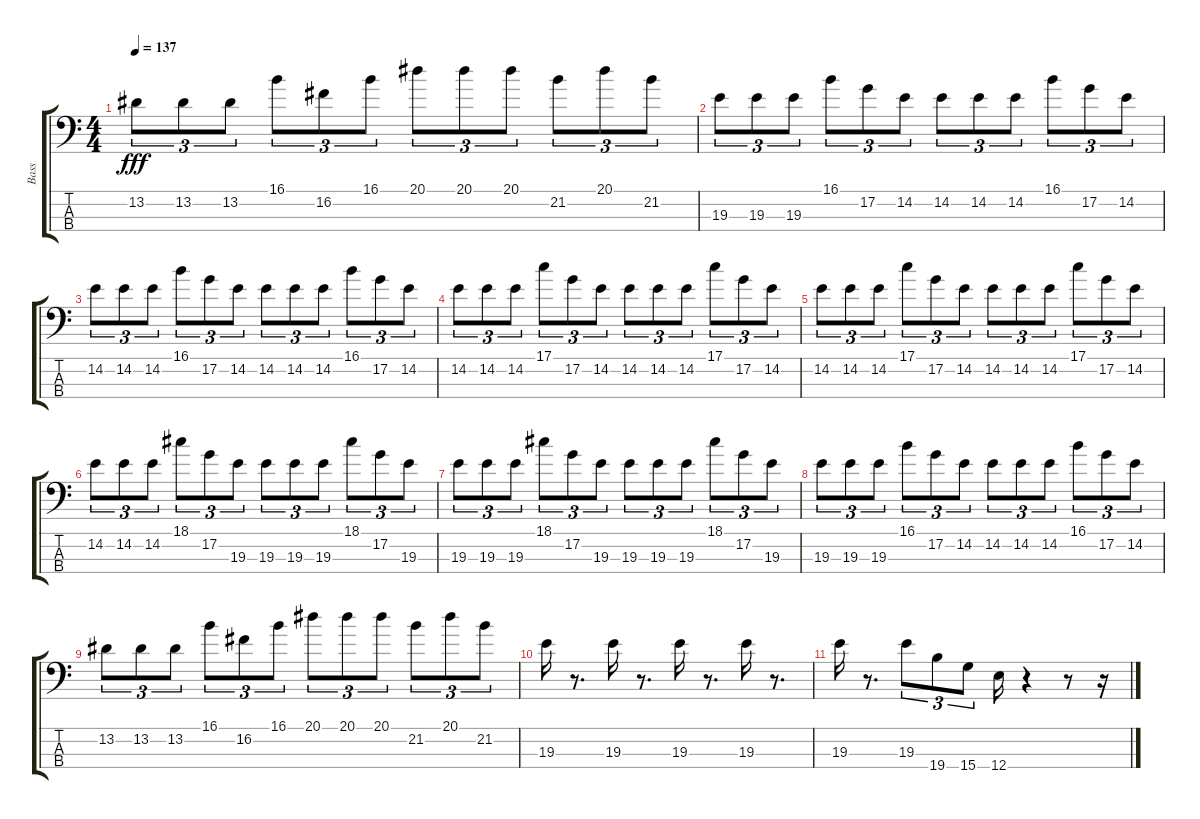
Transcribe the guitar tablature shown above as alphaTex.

\track ("Bass" "Bass") {instrument fretlessbass}
\staff {score tabs}
\tuning (G2 D2 A1 E1) {hide}
\ts (4 4)
\tempo 137
\clef f4
\ks c
13.2.8{tu (3 2) dy fff} 13.2.8{tu (3 2)} 13.2.8{tu (3 2)} 16.1.8{tu (3 2)} 16.2.8{tu (3 2)} 16.1.8{tu (3 2)} 20.1.8{tu (3 2)} 20.1.8{tu (3 2)} 20.1.8{tu (3 2)} 21.2.8{tu (3 2)} 20.1.8{tu (3 2)} 21.2.8{tu (3 2)} |
19.3.8{tu (3 2)} 19.3.8{tu (3 2)} 19.3.8{tu (3 2)} 16.1.8{tu (3 2)} 17.2.8{tu (3 2)} 14.2.8{tu (3 2)} 14.2.8{tu (3 2)} 14.2.8{tu (3 2)} 14.2.8{tu (3 2)} 16.1.8{tu (3 2)} 17.2.8{tu (3 2)} 14.2.8{tu (3 2)} |
14.2.8{tu (3 2)} 14.2.8{tu (3 2)} 14.2.8{tu (3 2)} 16.1.8{tu (3 2)} 17.2.8{tu (3 2)} 14.2.8{tu (3 2)} 14.2.8{tu (3 2)} 14.2.8{tu (3 2)} 14.2.8{tu (3 2)} 16.1.8{tu (3 2)} 17.2.8{tu (3 2)} 14.2.8{tu (3 2)} |
14.2.8{tu (3 2)} 14.2.8{tu (3 2)} 14.2.8{tu (3 2)} 17.1.8{tu (3 2)} 17.2.8{tu (3 2)} 14.2.8{tu (3 2)} 14.2.8{tu (3 2)} 14.2.8{tu (3 2)} 14.2.8{tu (3 2)} 17.1.8{tu (3 2)} 17.2.8{tu (3 2)} 14.2.8{tu (3 2)} |
14.2.8{tu (3 2)} 14.2.8{tu (3 2)} 14.2.8{tu (3 2)} 17.1.8{tu (3 2)} 17.2.8{tu (3 2)} 14.2.8{tu (3 2)} 14.2.8{tu (3 2)} 14.2.8{tu (3 2)} 14.2.8{tu (3 2)} 17.1.8{tu (3 2)} 17.2.8{tu (3 2)} 14.2.8{tu (3 2)} |
14.2.8{tu (3 2)} 14.2.8{tu (3 2)} 14.2.8{tu (3 2)} 18.1.8{tu (3 2)} 17.2.8{tu (3 2)} 19.3.8{tu (3 2)} 19.3.8{tu (3 2)} 19.3.8{tu (3 2)} 19.3.8{tu (3 2)} 18.1.8{tu (3 2)} 17.2.8{tu (3 2)} 19.3.8{tu (3 2)} |
19.3.8{tu (3 2)} 19.3.8{tu (3 2)} 19.3.8{tu (3 2)} 18.1.8{tu (3 2)} 17.2.8{tu (3 2)} 19.3.8{tu (3 2)} 19.3.8{tu (3 2)} 19.3.8{tu (3 2)} 19.3.8{tu (3 2)} 18.1.8{tu (3 2)} 17.2.8{tu (3 2)} 19.3.8{tu (3 2)} |
19.3.8{tu (3 2)} 19.3.8{tu (3 2)} 19.3.8{tu (3 2)} 16.1.8{tu (3 2)} 17.2.8{tu (3 2)} 14.2.8{tu (3 2)} 14.2.8{tu (3 2)} 14.2.8{tu (3 2)} 14.2.8{tu (3 2)} 16.1.8{tu (3 2)} 17.2.8{tu (3 2)} 14.2.8{tu (3 2)} |
13.2.8{tu (3 2)} 13.2.8{tu (3 2)} 13.2.8{tu (3 2)} 16.1.8{tu (3 2)} 16.2.8{tu (3 2)} 16.1.8{tu (3 2)} 20.1.8{tu (3 2)} 20.1.8{tu (3 2)} 20.1.8{tu (3 2)} 21.2.8{tu (3 2)} 20.1.8{tu (3 2)} 21.2.8{tu (3 2)} |
19.3.16 r.8{d} 19.3.16 r.8{d} 19.3.16 r.8{d} 19.3.16 r.8{d} |
19.3.16 r.8{d} 19.3.8{tu (3 2)} 19.4.8{tu (3 2)} 15.4.8{tu (3 2)} 12.4.16 r.4 r.8 r.16
